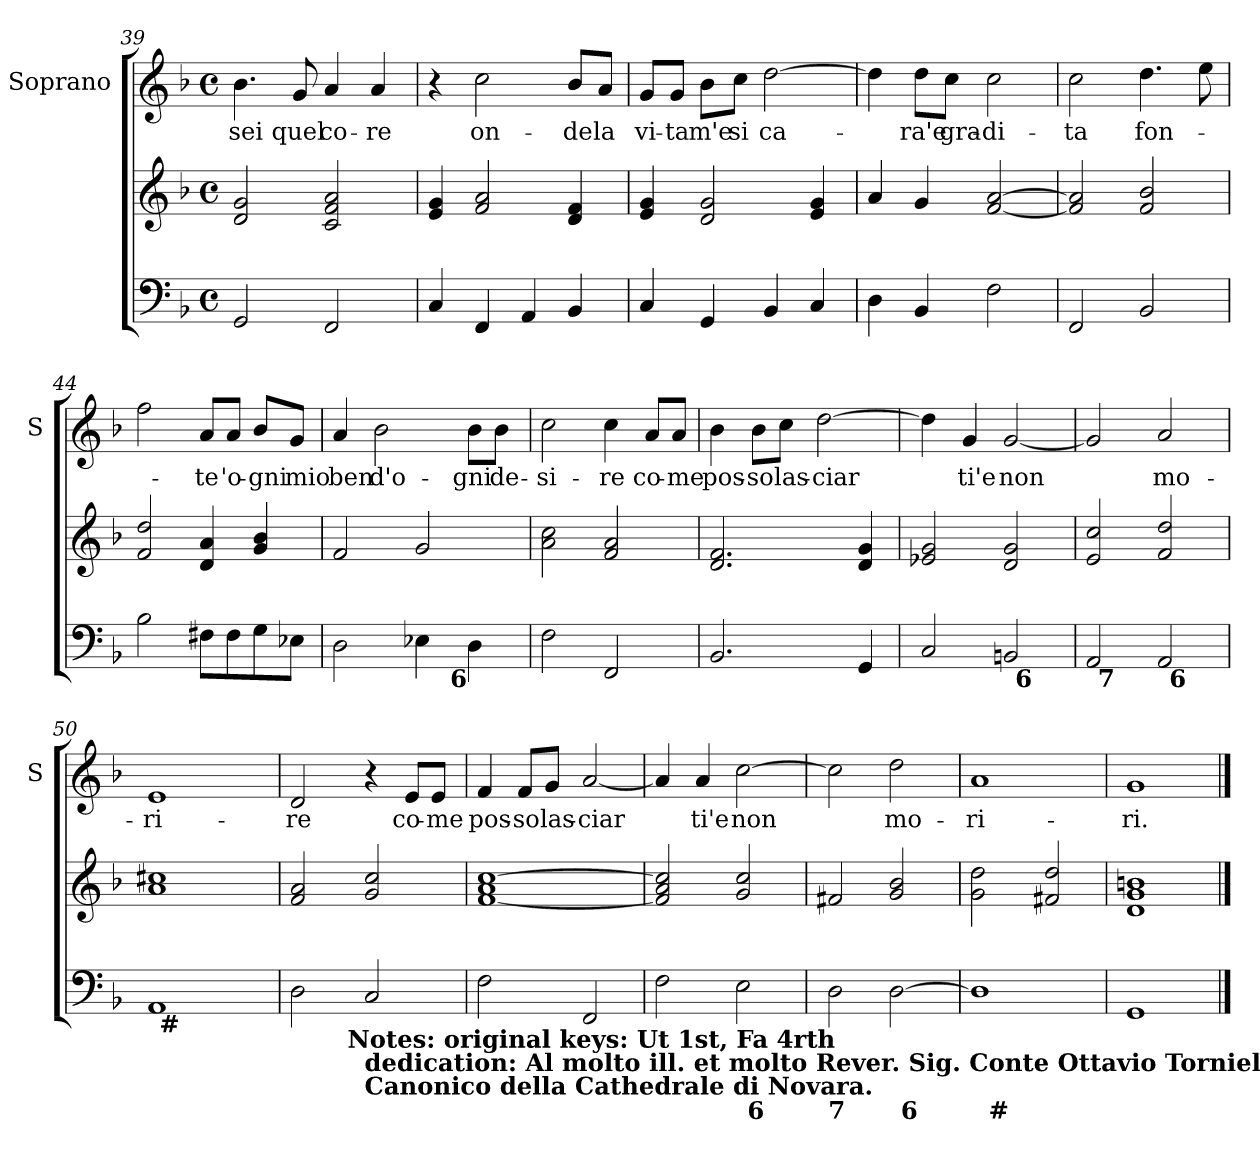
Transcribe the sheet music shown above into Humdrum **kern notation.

**kern	**kern	**kern	**text
*part2	*part2	*part1	*part1
*staff3	*staff2	*staff1	*staff1
*	*	*I"Soprano	*
*	*	*I'S	*
*clefF4	*clefG2	*clefG2	*
*k[b-]	*k[b-]	*k[b-]	*
*F:	*F:	*F:	*
*M4/4	*M4/4	*M4/4	*
*met(c)	*met(c)	*met(c)	*
=39	=39	=39	=39
2GG/	2d/ 2g/	4.b-\	sei
.	.	8g/	quel
2FF/	2c/ 2f/ 2a/	4a/	co-
.	.	4a/	-re
=40	=40	=40	=40
4C/	4e/ 4g/	4r	.
4FF/	2f/ 2a/	2cc\	on-
4AA/	.	.	.
4BB-/	4d/ 4f/	8b-/L	-de
.	.	8a/J	la
!!LO:PB:g=z
=41	=41	=41	=41
4C/	4e/ 4g/	8g/L	vi-
.	.	8g/J	-ta
4GG/	2d/ 2g/	8b-\L	m'e
.	.	8cc\J	si
4BB-/	.	[2dd\	ca-
4C/	4e/ 4g/	.	.
=42	=42	=42	=42
4D\	4a/	4dd\]	.
4BB-/	4g/	8dd\L	-ra'e
.	.	8cc\J	gra-
2F\	[2f/ [2a/	2cc\	-di-
=43	=43	=43	=43
2FF/	2f/] 2a/]	2cc\	-ta
2BB-/	2f/ 2b-/	4.dd\	fon-
.	.	8ee\	.
=44	=44	=44	=44
2B-\	2f/ 2dd/	2ff\	.
8F#X\L	4d/ 4a/	8a/L	-te
8F#\	.	8a/J	'o-
8G\	4g/ 4b-/	8b-/L	-gni
8E-X\J	.	8g/J	mio
=45	=45	=45	=45
*^	*	*	*
2D\	2ryy	2f/	4a/	ben
.	.	.	2b-\	d'o-
4E-X\	8.ryy	2g/	.	.
!	!LO:TX:b:B:t=6	!	!	!
.	4ryy	.	.	.
4D\	.	.	8b-\L	-gni
.	.	.	8b-\J	de-
.	16ryy	.	.	.
*v	*v	*	*	*
!!LO:LB:g=z
=46	=46	=46	=46
2F\	2a\ 2cc\	2cc\	-si-
2FF/	2f/ 2a/	4cc\	-re
.	.	8a/L	co-
.	.	8a/J	-me
=47	=47	=47	=47
2.BB-/	2.d/ 2.f/	4b-\	pos-
.	.	8b-\L	-so
.	.	8cc\J	las-
.	.	[2dd\	-ciar
4GG/	4d/ 4g/	.	.
=48	=48	=48	=48
*^	*	*	*
2C/	2ryy	2e-X/ 2g/	4dd\]	.
.	.	.	4g/	ti'e
2BBn/	32ryy	2d/ 2g/	[2g/	non
!	!LO:TX:b:B:t=6	!	!	!
.	4...ryy	.	.	.
=49	=49	=49	=49	=49
2AA/	32ryy	2e/ 2cc/	2g/]	.
!	!LO:TX:b:B:t=7	!	!	!
.	2ryy	.	.	.
2AA/	.	2f/ 2dd/	2a/	mo-
!	!LO:TX:b:B:t=6	!	!	!
.	4...ryy	.	.	.
=50	=50	=50	=50	=50
1AA	32ryy	1a 1cc#X	1e	-ri-
!	!LO:TX:b:B:t=#	!	!	!
.	2ryy	.	.	.
.	4...ryy	.	.	.
!!LO:LB:g=z
=51	=51	=51	=51	=51
2D\	4..ryy	2f/ 2a/	2d/	-re
!	!LO:TX:b:B:t=Notes&colon; original keys&colon; Ut 1st, Fa 4rth\n           dedication&colon;  Al molto ill. et molto Rever. Sig. Conte Ottavio Tornielli\n                             Canonico della Cathedrale di Novara.	!	!	!
.	2ryy	.	.	.
2C/	.	2g/ 2cc/	4r	.
.	.	.	8e/L	co-
.	.	.	8e/J	-me
.	16ryy	.	.	.
*v	*v	*	*	*
=52	=52	=52	=52
2F\	[1f 1a [1cc	4f/	pos-
.	.	8f/L	-so
.	.	8g/J	las-
2FF/	.	[2a/	-ciar
=53	=53	=53	=53
*^	*	*	*
2F\	2ryy	2f/] 2a/ 2cc/]	4a/]	.
.	.	.	4a/	ti'e
2E\	32ryy	2g/ 2cc/	[2cc\	non
!	!LO:TX:b:B:t=6	!	!	!
.	4...ryy	.	.	.
=54	=54	=54	=54	=54
!LO:TX:b:B:t=7	!	!	!	!
2D\	2ryy	2f#X/	2cc\]	.
[2D\	32ryy	2g/ 2b-/	2dd\	mo-
!	!LO:TX:b:B:t=6	!	!	!
.	4...ryy	.	.	.
=55	=55	=55	=55	=55
1D]	16ryy	2g\ 2dd\	1a	-ri-
!	!LO:TX:b:B:t=#	!	!	!
.	2...ryy	.	.	.
.	.	2f#X/ 2dd/	.	.
*v	*v	*	*	*
=56	=56	=56	=56
1GG	1d 1g 1bn	1g	-ri.
==	==	==	==
*-	*-	*-	*-
